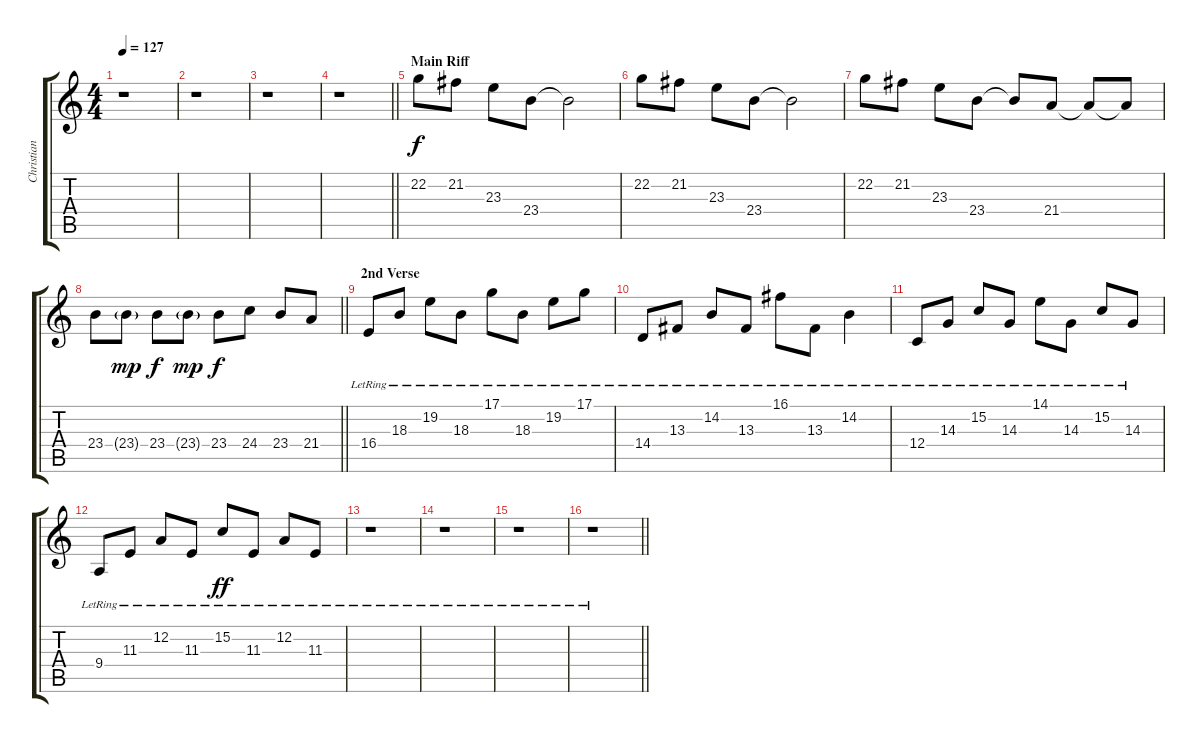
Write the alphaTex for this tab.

\track ("Christian Kretschmar" "Christian ") {instrument brightacousticpiano}
\staff {score tabs}
\tuning (D4 A3 F3 C3 G2 D2) {hide}
\ts (4 4)
\tempo 127
\clef g2
\ks c
r.1{dy f} |
r.1 |
r.1 |
\barLineRight lightlight
r.1 |
\section ("" "Main Riff")
22.2.8 21.2.8 23.3.8 23.4.8 23.4{t}.2 |
22.2.8 21.2.8 23.3.8 23.4.8 23.4{t}.2 |
22.2.8 21.2.8 23.3.8 23.4.8 23.4{t}.8 21.4.8 21.4{t}.8 21.4{t}.8 |
\barLineRight lightlight
23.4.8 23.4{g}.8{dy mp} 23.4.8{dy f} 23.4{g}.8{dy mp} 23.4.8{dy f} 24.4.8 23.4.8 21.4.8 |
\section ("" "2nd Verse")
16.4{lr}.8 18.3{lr}.8 19.2{lr}.8 18.3{lr}.8 17.1{lr}.8 18.3{lr}.8 19.2{lr}.8 17.1{lr}.8 |
14.4{lr}.8 13.3{lr}.8 14.2{lr}.8 13.3{lr}.8 16.1{lr}.8 13.3{lr}.8 14.2{lr}.4 |
12.4{lr}.8 14.3{lr}.8 15.2{lr}.8 14.3{lr}.8 14.1{lr}.8 14.3{lr}.8 15.2{lr}.8 14.3{lr}.8 |
9.4{lr}.8 11.3{lr}.8 12.2{lr}.8 11.3{lr}.8 15.2{lr}.8{dy ff} 11.3{lr}.8 12.2{lr}.8 11.3{lr}.8 |
r.1 |
r.1 |
r.1 |
\barLineRight lightlight
r.1
